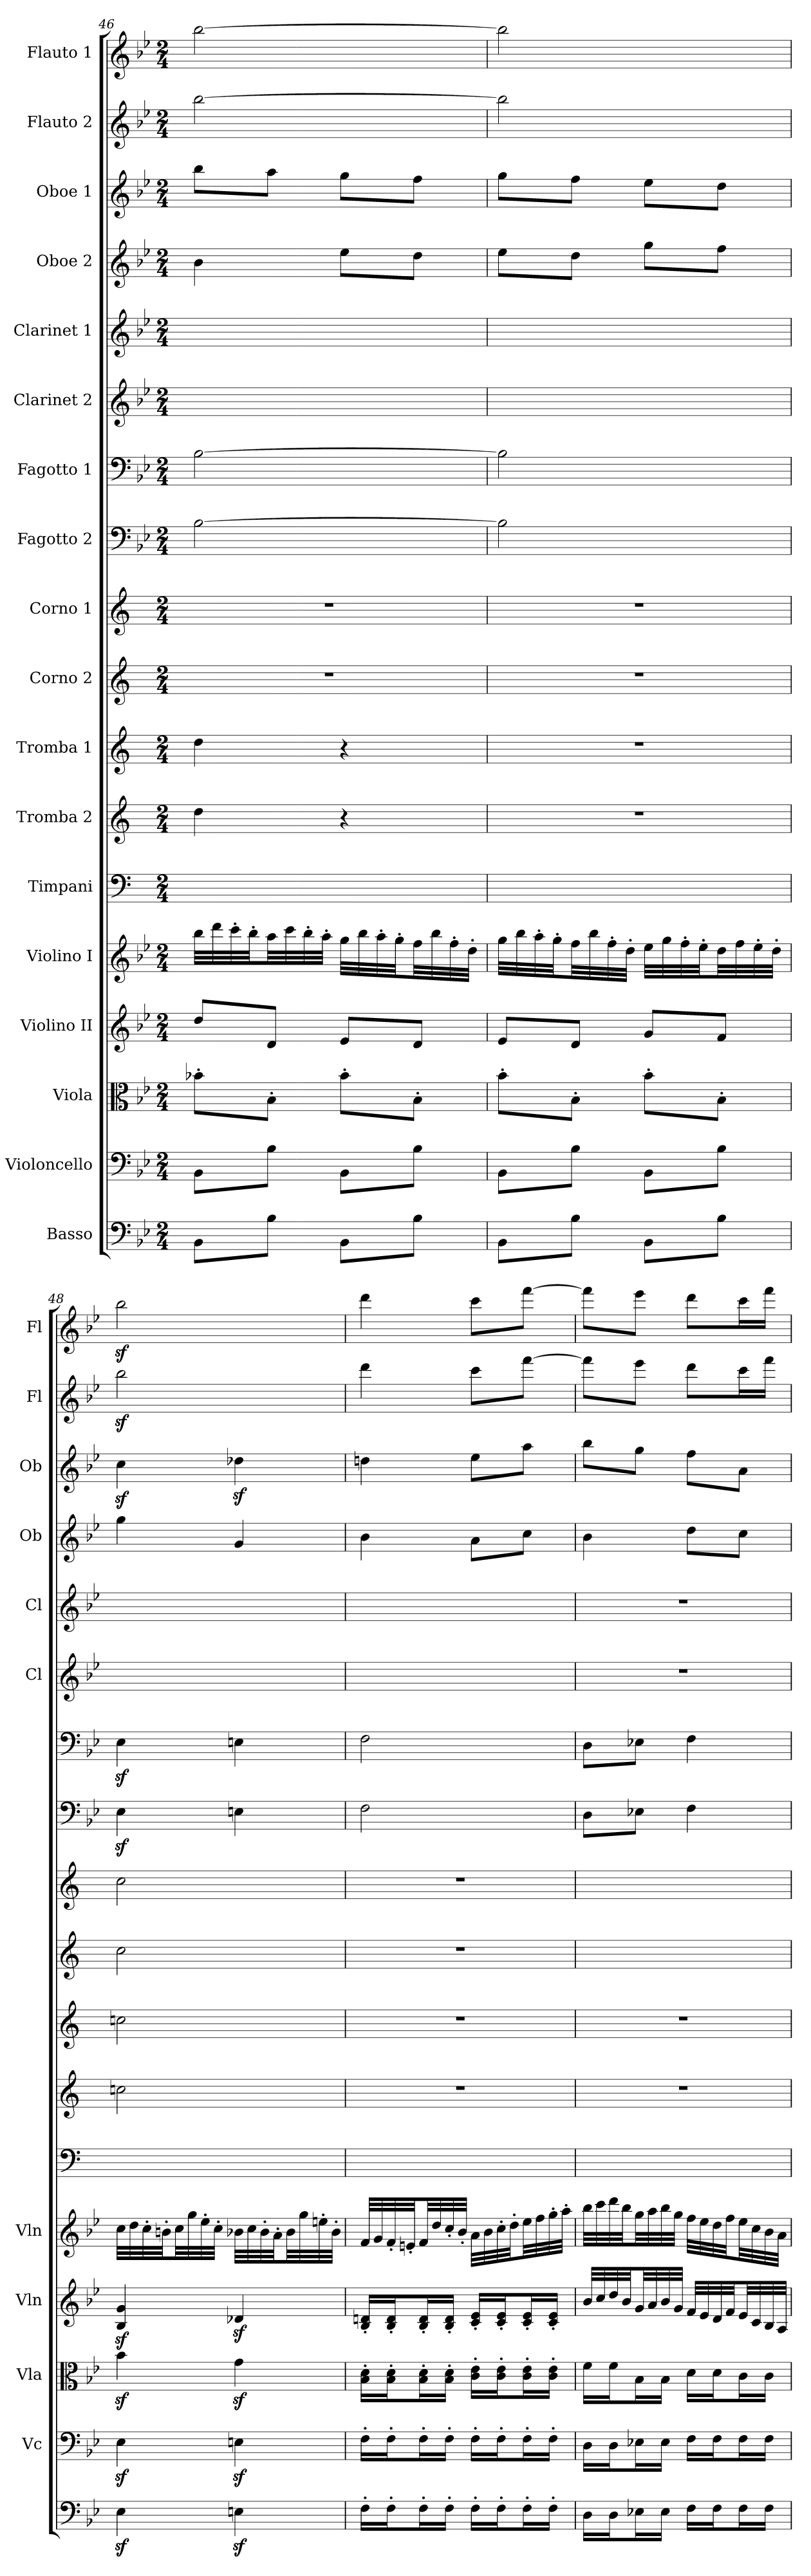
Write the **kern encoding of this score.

**kern	**kern	**kern	**kern	**kern	**kern	**kern	**kern	**kern	**kern	**kern	**kern	**kern	**kern	**kern	**kern	**kern	**kern
*part18	*part17	*part16	*part15	*part14	*part13	*part12	*part11	*part10	*part9	*part8	*part7	*part6	*part5	*part4	*part3	*part2	*part1
*staff18	*staff17	*staff16	*staff15	*staff14	*staff13	*staff12	*staff11	*staff10	*staff9	*staff8	*staff7	*staff6	*staff5	*staff4	*staff3	*staff2	*staff1
*I"Basso	*I"Violoncello	*I"Viola	*I"Violino II	*I"Violino I	*I"Timpani	*I"Tromba 2	*I"Tromba 1	*I"Corno 2	*I"Corno 1	*I"Fagotto 2	*I"Fagotto 1	*I"Clarinet 2	*I"Clarinet 1	*I"Oboe 2	*I"Oboe 1	*I"Flauto 2	*I"Flauto 1
*	*I'Vc	*I'Vla	*I'Vln	*I'Vln	*	*	*	*	*	*	*	*I'Cl	*I'Cl	*I'Ob	*I'Ob	*I'Fl	*I'Fl
*clefF4	*clefF4	*clefC3	*clefG2	*clefG2	*clefF4	*clefG2	*clefG2	*clefG2	*clefG2	*clefF4	*clefF4	*clefG2	*clefG2	*clefG2	*clefG2	*clefG2	*clefG2
*ITrd7c12	*	*	*	*	*	*ITrd1c2	*ITrd1c2	*ITrd3c5	*ITrd3c5	*	*	*ITrd2c3	*ITrd2c3	*	*	*	*
*k[b-e-]	*k[b-e-]	*k[b-e-]	*k[b-e-]	*k[b-e-]	*	*	*	*	*	*k[b-e-]	*k[b-e-]	*k[f#]	*k[f#]	*k[b-e-]	*k[b-e-]	*k[b-e-]	*k[b-e-]
*M2/4	*M2/4	*M2/4	*M2/4	*M2/4	*M2/4	*M2/4	*M2/4	*M2/4	*M2/4	*M2/4	*M2/4	*M2/4	*M2/4	*M2/4	*M2/4	*M2/4	*M2/4
=46	=46	=46	=46	=46	=46	=46	=46	=46	=46	=46	=46	=46	=46	=46	=46	=46	=46
8BBB-\L	8BB-\L	8b-X'\L	8dd/L	32bb-\LLL	2ryy	4cc	4cc	2r	2r	[2B-	[2B-	2ryy	2ryy	4b-	8bb-\L	[2bb-	[2bb-
.	.	.	.	32ddd\	.	.	.	.	.	.	.	.	.	.	.	.	.
.	.	.	.	32ccc'\	.	.	.	.	.	.	.	.	.	.	.	.	.
.	.	.	.	32bb-'\JJ	.	.	.	.	.	.	.	.	.	.	.	.	.
8BB-\J	8B-\J	8B-'\J	8d/J	32aa\LL	.	.	.	.	.	.	.	.	.	.	8aa\J	.	.
.	.	.	.	32ccc\	.	.	.	.	.	.	.	.	.	.	.	.	.
.	.	.	.	32bb-'\	.	.	.	.	.	.	.	.	.	.	.	.	.
.	.	.	.	32aa'\JJJ	.	.	.	.	.	.	.	.	.	.	.	.	.
8BBB-\L	8BB-\L	8b-'\L	8e-/L	32gg\LLL	.	4r	4r	.	.	.	.	.	.	8ee-\L	8gg\L	.	.
.	.	.	.	32bb-\	.	.	.	.	.	.	.	.	.	.	.	.	.
.	.	.	.	32aa'\	.	.	.	.	.	.	.	.	.	.	.	.	.
.	.	.	.	32gg'\JJ	.	.	.	.	.	.	.	.	.	.	.	.	.
8BB-\J	8B-\J	8B-'\J	8d/J	32ff\LL	.	.	.	.	.	.	.	.	.	8dd\J	8ff\J	.	.
.	.	.	.	32bb-\	.	.	.	.	.	.	.	.	.	.	.	.	.
.	.	.	.	32ff'\	.	.	.	.	.	.	.	.	.	.	.	.	.
.	.	.	.	32dd'\JJJ	.	.	.	.	.	.	.	.	.	.	.	.	.
=47	=47	=47	=47	=47	=47	=47	=47	=47	=47	=47	=47	=47	=47	=47	=47	=47	=47
8BBB-\L	8BB-\L	8b-'\L	8e-/L	32gg\LLL	2ryy	2r	2r	2r	2r	2B-]	2B-]	2ryy	2ryy	8ee-\L	8gg\L	2bb-]	2bb-]
.	.	.	.	32bb-\	.	.	.	.	.	.	.	.	.	.	.	.	.
.	.	.	.	32aa'\	.	.	.	.	.	.	.	.	.	.	.	.	.
.	.	.	.	32gg'\JJ	.	.	.	.	.	.	.	.	.	.	.	.	.
8BB-\J	8B-\J	8B-'\J	8d/J	32ff\LL	.	.	.	.	.	.	.	.	.	8dd\J	8ff\J	.	.
.	.	.	.	32bb-\	.	.	.	.	.	.	.	.	.	.	.	.	.
.	.	.	.	32ff'\	.	.	.	.	.	.	.	.	.	.	.	.	.
.	.	.	.	32dd'\JJJ	.	.	.	.	.	.	.	.	.	.	.	.	.
8BBB-\L	8BB-\L	8b-'\L	8g/L	32ee-\LLL	.	.	.	.	.	.	.	.	.	8gg\L	8ee-\L	.	.
.	.	.	.	32gg\	.	.	.	.	.	.	.	.	.	.	.	.	.
.	.	.	.	32ff'\	.	.	.	.	.	.	.	.	.	.	.	.	.
.	.	.	.	32ee-'\JJ	.	.	.	.	.	.	.	.	.	.	.	.	.
8BB-\J	8B-\J	8B-'\J	8f/J	32dd\LL	.	.	.	.	.	.	.	.	.	8ff\J	8dd\J	.	.
.	.	.	.	32ff\	.	.	.	.	.	.	.	.	.	.	.	.	.
.	.	.	.	32ee-'\	.	.	.	.	.	.	.	.	.	.	.	.	.
.	.	.	.	32dd'\JJJ	.	.	.	.	.	.	.	.	.	.	.	.	.
=48	=48	=48	=48	=48	=48	=48	=48	=48	=48	=48	=48	=48	=48	=48	=48	=48	=48
4EE-z	4E-z	4b-z	4B-z 4gz	32cc\LLL	2ryy	2b-	2b-	2g	2g	4E-z	4E-z	2ryy	2ryy	4gg	4ccz	2bb-z	2bb-z
.	.	.	.	32dd\	.	.	.	.	.	.	.	.	.	.	.	.	.
.	.	.	.	32cc'\	.	.	.	.	.	.	.	.	.	.	.	.	.
.	.	.	.	32bn'\JJ	.	.	.	.	.	.	.	.	.	.	.	.	.
.	.	.	.	32cc\LL	.	.	.	.	.	.	.	.	.	.	.	.	.
.	.	.	.	32gg\	.	.	.	.	.	.	.	.	.	.	.	.	.
.	.	.	.	32ee-'\	.	.	.	.	.	.	.	.	.	.	.	.	.
.	.	.	.	32cc'\JJJ	.	.	.	.	.	.	.	.	.	.	.	.	.
4EEnz	4Enz	4gz	4d-Xz	32b-X\LLL	.	.	.	.	.	4En	4En	.	.	4g	4dd-Xz	.	.
.	.	.	.	32cc\	.	.	.	.	.	.	.	.	.	.	.	.	.
.	.	.	.	32b-'\	.	.	.	.	.	.	.	.	.	.	.	.	.
.	.	.	.	32a'\JJ	.	.	.	.	.	.	.	.	.	.	.	.	.
.	.	.	.	32b-\LL	.	.	.	.	.	.	.	.	.	.	.	.	.
.	.	.	.	32gg\	.	.	.	.	.	.	.	.	.	.	.	.	.
.	.	.	.	32een'\	.	.	.	.	.	.	.	.	.	.	.	.	.
.	.	.	.	32b-'\JJJ	.	.	.	.	.	.	.	.	.	.	.	.	.
=49	=49	=49	=49	=49	=49	=49	=49	=49	=49	=49	=49	=49	=49	=49	=49	=49	=49
16FF'\LL	16F'\LL	16B-'\ 16d'\LL	16B-'/ 16dn'/LL	32f/LLL	2ryy	2r	2r	2r	2r	2F	2F	2ryy	2ryy	4b-	4ddn	4ddd	4ddd
.	.	.	.	32g/	.	.	.	.	.	.	.	.	.	.	.	.	.
16FF'\J	16F'\J	16B-'\ 16d'\J	16B-'/ 16d'/J	32f'/	.	.	.	.	.	.	.	.	.	.	.	.	.
.	.	.	.	32en'/JJ	.	.	.	.	.	.	.	.	.	.	.	.	.
16FF'\L	16F'\L	16B-'\ 16d'\L	16B-'/ 16d'/L	32f/LL	.	.	.	.	.	.	.	.	.	.	.	.	.
.	.	.	.	32dd/	.	.	.	.	.	.	.	.	.	.	.	.	.
16FF'\JJ	16F'\JJ	16B-'\ 16d'\JJ	16B-'/ 16d'/JJ	32cc'/	.	.	.	.	.	.	.	.	.	.	.	.	.
.	.	.	.	32b-'/JJJ	.	.	.	.	.	.	.	.	.	.	.	.	.
16FF'\LL	16F'\LL	16c'\ 16e-'\LL	16c'/ 16e-'/LL	32a\LLL	.	.	.	.	.	.	.	.	.	8a\L	8ee-\L	8ccc\L	8ccc\L
.	.	.	.	32b-\	.	.	.	.	.	.	.	.	.	.	.	.	.
16FF'\J	16F'\J	16c'\ 16e-'\J	16c'/ 16e-'/J	32cc'\	.	.	.	.	.	.	.	.	.	.	.	.	.
.	.	.	.	32dd'\JJ	.	.	.	.	.	.	.	.	.	.	.	.	.
16FF'\L	16F'\L	16c'\ 16e-'\L	16c'/ 16e-'/L	32ee-\LL	.	.	.	.	.	.	.	.	.	8cc\J	8aa\J	[8fff\J	[8fff\J
.	.	.	.	32ff\	.	.	.	.	.	.	.	.	.	.	.	.	.
16FF'\JJ	16F'\JJ	16c'\ 16e-'\JJ	16c'/ 16e-'/JJ	32gg'\	.	.	.	.	.	.	.	.	.	.	.	.	.
.	.	.	.	32aa'\JJJ	.	.	.	.	.	.	.	.	.	.	.	.	.
=50	=50	=50	=50	=50	=50	=50	=50	=50	=50	=50	=50	=50	=50	=50	=50	=50	=50
16DD\LL	16D\LL	16f\LL	32b-/LLL	32bb-\LLL	2ryy	2r	2r	2ryy	2ryy	8D\L	8D\L	2r	2r	4b-	8bb-\L	8fff\L]	8fff\L]
.	.	.	32cc/	32ccc\	.	.	.	.	.	.	.	.	.	.	.	.	.
16DD\J	16D\J	16f\J	32dd/	32ddd\	.	.	.	.	.	.	.	.	.	.	.	.	.
.	.	.	32b-/JJ	32bb-\JJ	.	.	.	.	.	.	.	.	.	.	.	.	.
16EE-X\L	16E-X\L	16B-\L	32g/LL	32gg\LL	.	.	.	.	.	8E-X\J	8E-X\J	.	.	.	8gg\J	8eee-\J	8eee-\J
.	.	.	32a/	32aa\	.	.	.	.	.	.	.	.	.	.	.	.	.
16EE-\JJ	16E-\JJ	16B-\JJ	32b-/	32bb-\	.	.	.	.	.	.	.	.	.	.	.	.	.
.	.	.	32g/JJJ	32gg\JJJ	.	.	.	.	.	.	.	.	.	.	.	.	.
16FF\LL	16F\LL	16d\LL	32f/LLL	32ff\LLL	.	.	.	.	.	4F	4F	.	.	8dd\L	8ff\L	8ddd\L	8ddd\L
.	.	.	32e-/	32ee-\	.	.	.	.	.	.	.	.	.	.	.	.	.
16FF\J	16F\J	16d\J	32d/	32dd\	.	.	.	.	.	.	.	.	.	.	.	.	.
.	.	.	32f/JJ	32ff\JJ	.	.	.	.	.	.	.	.	.	.	.	.	.
16FF\L	16F\L	16c\L	32e-/LL	32ee-\LL	.	.	.	.	.	.	.	.	.	8cc\J	8a\J	16ccc\L	16ccc\L
.	.	.	32c/	32cc\	.	.	.	.	.	.	.	.	.	.	.	.	.
16FF\JJ	16F\JJ	16c\JJ	32B-/	32b-\	.	.	.	.	.	.	.	.	.	.	.	16fff\JJ	16fff\JJ
.	.	.	32A/JJJ	32a\JJJ	.	.	.	.	.	.	.	.	.	.	.	.	.
=	=	=	=	=	=	=	=	=	=	=	=	=	=	=	=	=	=
*-	*-	*-	*-	*-	*-	*-	*-	*-	*-	*-	*-	*-	*-	*-	*-	*-	*-
